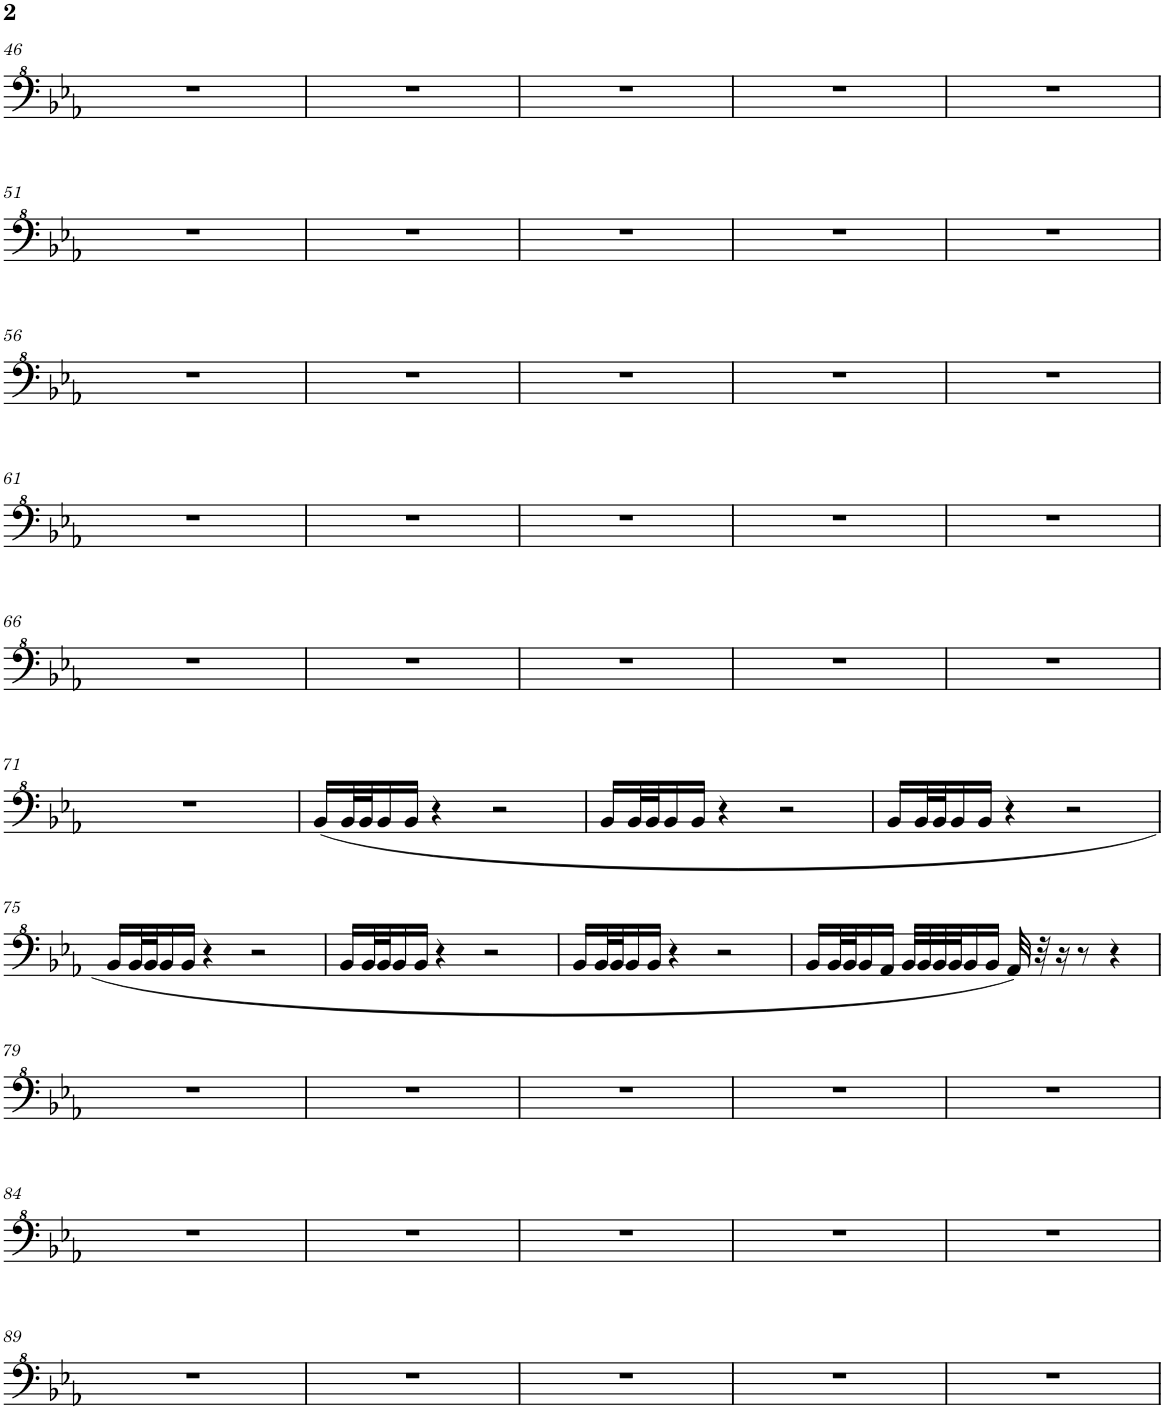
**kern
*part1
*staff1
*I"Piano
*I'Pno.
!!LO:PB:g=z
*clefF^4
*k[b-e-a-]
*M4/4
=46
1r
=47
1r
=48
1r
=49
1r
=50
1r
!!LO:LB:g=z
=51
1r
=52
1r
=53
1r
=54
1r
=55
1r
!!LO:LB:g=z
=56
1r
=57
1r
=58
1r
=59
1r
=60
1r
!!LO:LB:g=z
=61
1r
=62
1r
=63
1r
=64
1r
=65
1r
!!LO:LB:g=z
=66
1r
=67
1r
=68
1r
=69
1r
=70
1r
!!LO:LB:g=z
=71
1r
=72
(16B-/LL
32B-/L
32B-/J
16B-/
16B-/JJ
4r
2r
=73
16B-/LL
32B-/L
32B-/J
16B-/
16B-/JJ
4r
2r
=74
16B-/LL
32B-/L
32B-/J
16B-/
16B-/JJ
4r
2r
!!LO:LB:g=z
=75
16B-/LL
32B-/L
32B-/J
16B-/
16B-/JJ
4r
2r
=76
16B-/LL
32B-/L
32B-/J
16B-/
16B-/JJ
4r
2r
=77
16B-/LL
32B-/L
32B-/J
16B-/
16B-/JJ
4r
2r
=78
16B-/LL
32B-/L
32B-/J
16B-/
16A-/JJ
32B-/LLL
32B-/
32B-/
32B-/J
16B-/
16B-/JJ
32A-/)
32r
16r
8r
4r
!!LO:LB:g=z
=79
1r
=80
1r
=81
1r
=82
1r
=83
1r
!!LO:LB:g=z
=84
1r
=85
1r
=86
1r
=87
1r
=88
1r
!!LO:LB:g=z
=89
1r
=90
1r
=91
1r
=92
1r
=93
1r
=
*-
